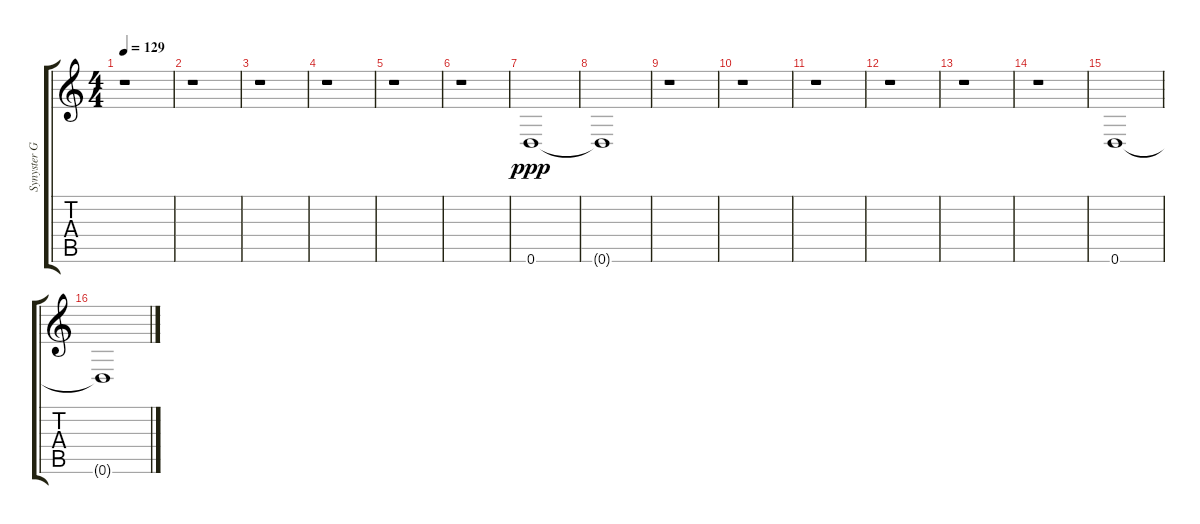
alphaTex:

\track ("Synyster Gates (Lead Guitar 2)" "Synyster G") {instrument distortionguitar}
\staff {score tabs}
\tuning (E4 B3 G3 D3 A2 D2) {hide}
\ts (4 4)
\tempo 129
\clef g2
\ks c
r.1{dy ppp} |
r.1 |
r.1 |
r.1 |
r.1 |
r.1 |
0.6.1 |
0.6{t}.1 |
r.1 |
r.1 |
r.1 |
r.1 |
r.1 |
r.1 |
0.6.1 |
0.6{t}.1
